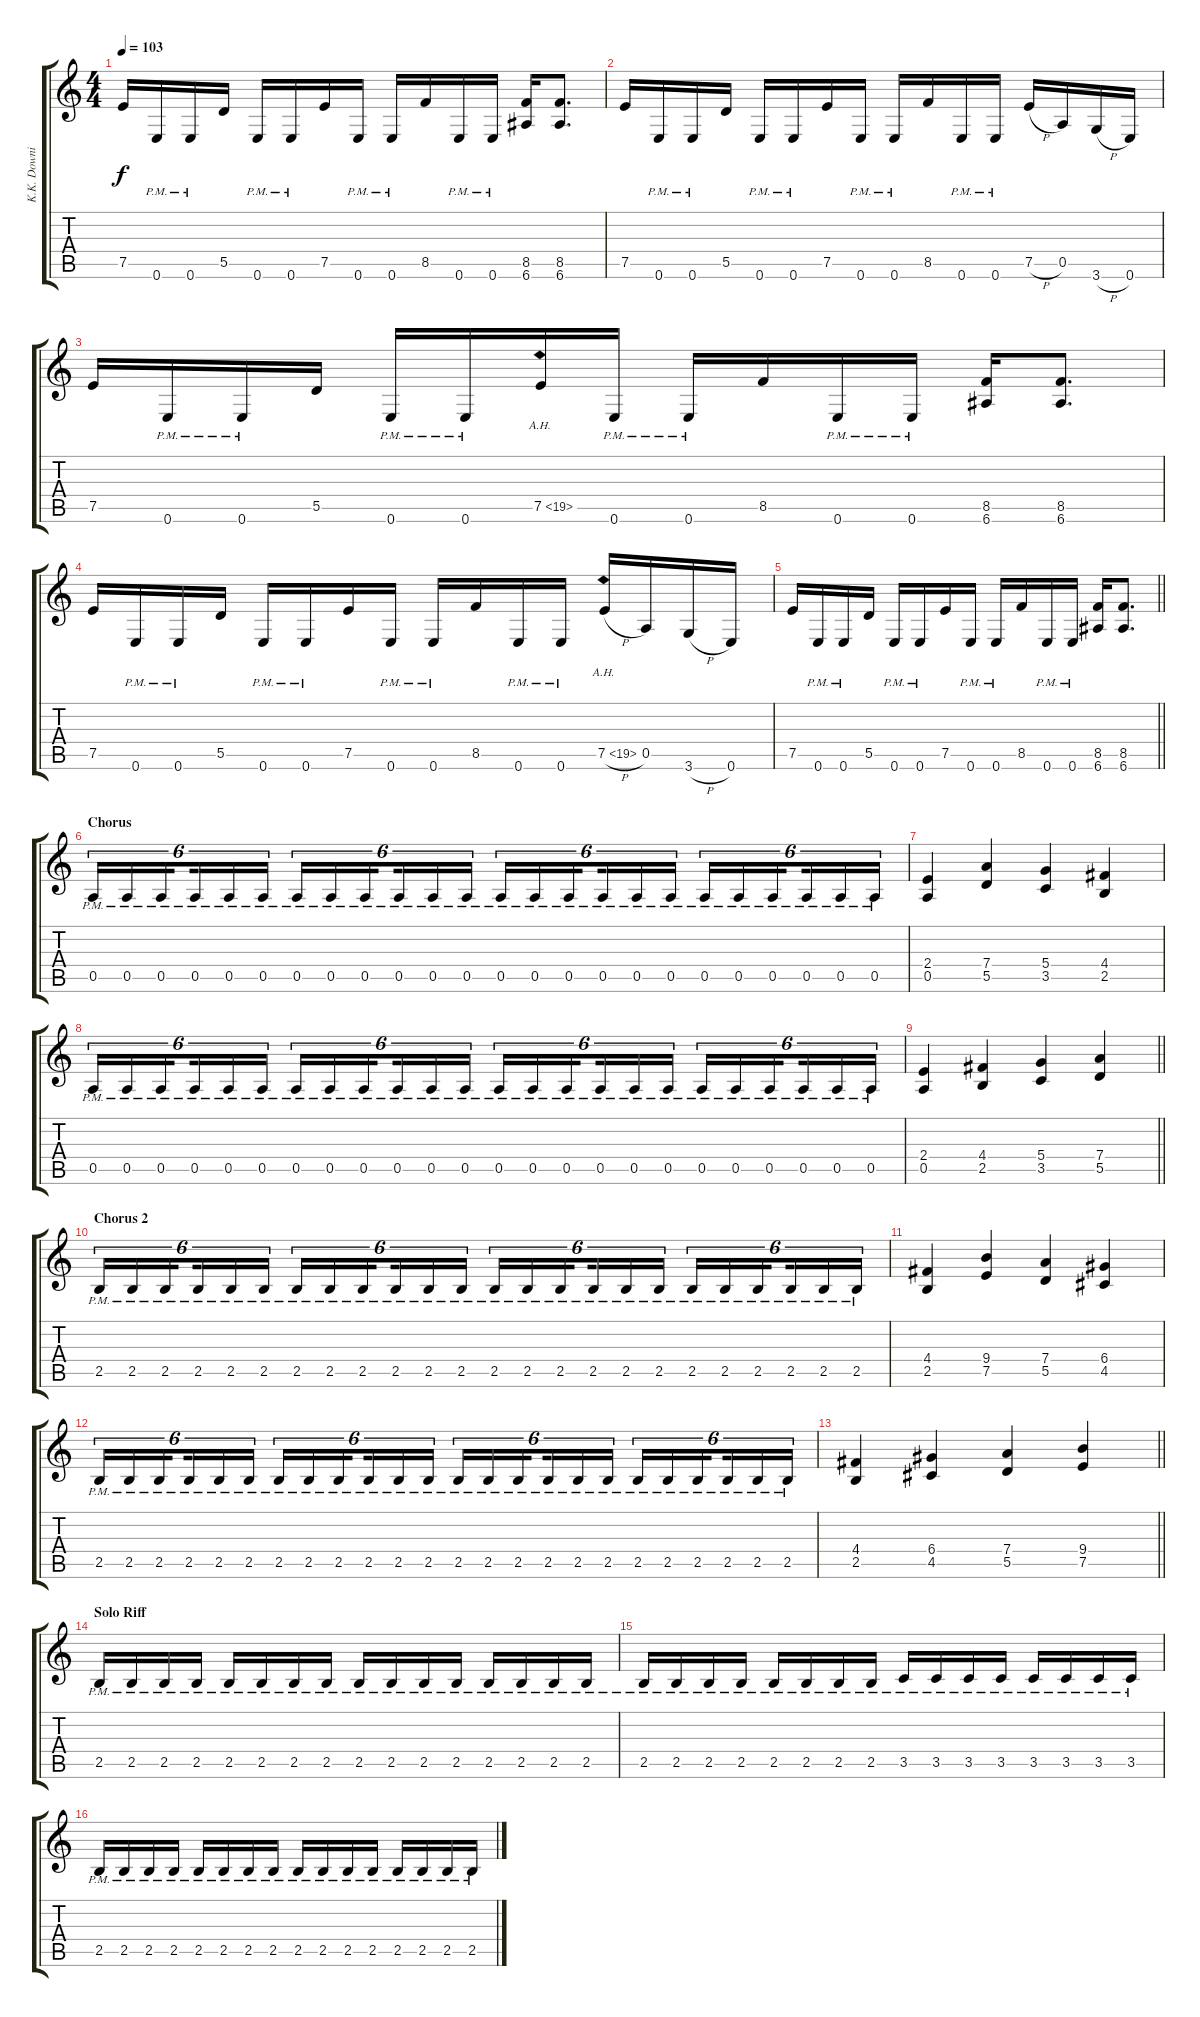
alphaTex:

\track ("K.K. Downing" "K.K. Downi") {instrument distortionguitar}
\staff {score tabs}
\tuning (E4 B3 G3 D3 A2 E2) {hide}
\ts (4 4)
\tempo 103
\clef g2
\ks c
7.5.16{dy f} 0.6{pm}.16 0.6{pm}.16 5.5.16 0.6{pm}.16 0.6{pm}.16 7.5.16 0.6{pm}.16 0.6{pm}.16 8.5.16 0.6{pm}.16 0.6{pm}.16 (8.5 6.6).16 (8.5 6.6).8{d} |
7.5.16 0.6{pm}.16 0.6{pm}.16 5.5.16 0.6{pm}.16 0.6{pm}.16 7.5.16 0.6{pm}.16 0.6{pm}.16 8.5.16 0.6{pm}.16 0.6{pm}.16 7.5{h}.16 0.5.16 3.6{h}.16 0.6.16 |
7.5.16 0.6{pm}.16 0.6{pm}.16 5.5.16 0.6{pm}.16 0.6{pm}.16 7.5{ah 12}.16 0.6{pm}.16 0.6{pm}.16 8.5.16 0.6{pm}.16 0.6{pm}.16 (8.5 6.6).16 (8.5 6.6).8{d} |
7.5.16 0.6{pm}.16 0.6{pm}.16 5.5.16 0.6{pm}.16 0.6{pm}.16 7.5.16 0.6{pm}.16 0.6{pm}.16 8.5.16 0.6{pm}.16 0.6{pm}.16 7.5{ah 12 h}.16 0.5.16 3.6{h}.16 0.6.16 |
\barLineRight lightlight
7.5.16 0.6{pm}.16 0.6{pm}.16 5.5.16 0.6{pm}.16 0.6{pm}.16 7.5.16 0.6{pm}.16 0.6{pm}.16 8.5.16 0.6{pm}.16 0.6{pm}.16 (8.5 6.6).16 (8.5 6.6).8{d} |
\section ("" "Chorus")
0.5{pm}.16{tu (6 4)} 0.5{pm}.16{tu (6 4)} 0.5{pm}.16{tu (6 4) beam splitsecondary} 0.5{pm}.16{tu (6 4)} 0.5{pm}.16{tu (6 4)} 0.5{pm}.16{tu (6 4)} 0.5{pm}.16{tu (6 4)} 0.5{pm}.16{tu (6 4)} 0.5{pm}.16{tu (6 4) beam splitsecondary} 0.5{pm}.16{tu (6 4)} 0.5{pm}.16{tu (6 4)} 0.5{pm}.16{tu (6 4)} 0.5{pm}.16{tu (6 4)} 0.5{pm}.16{tu (6 4)} 0.5{pm}.16{tu (6 4) beam splitsecondary} 0.5{pm}.16{tu (6 4)} 0.5{pm}.16{tu (6 4)} 0.5{pm}.16{tu (6 4)} 0.5{pm}.16{tu (6 4)} 0.5{pm}.16{tu (6 4)} 0.5{pm}.16{tu (6 4) beam splitsecondary} 0.5{pm}.16{tu (6 4)} 0.5{pm}.16{tu (6 4)} 0.5{pm}.16{tu (6 4)} |
(2.4 0.5).4 (7.4 5.5).4 (5.4 3.5).4 (4.4 2.5).4 |
0.5{pm}.16{tu (6 4)} 0.5{pm}.16{tu (6 4)} 0.5{pm}.16{tu (6 4) beam splitsecondary} 0.5{pm}.16{tu (6 4)} 0.5{pm}.16{tu (6 4)} 0.5{pm}.16{tu (6 4)} 0.5{pm}.16{tu (6 4)} 0.5{pm}.16{tu (6 4)} 0.5{pm}.16{tu (6 4) beam splitsecondary} 0.5{pm}.16{tu (6 4)} 0.5{pm}.16{tu (6 4)} 0.5{pm}.16{tu (6 4)} 0.5{pm}.16{tu (6 4)} 0.5{pm}.16{tu (6 4)} 0.5{pm}.16{tu (6 4) beam splitsecondary} 0.5{pm}.16{tu (6 4)} 0.5{pm}.16{tu (6 4)} 0.5{pm}.16{tu (6 4)} 0.5{pm}.16{tu (6 4)} 0.5{pm}.16{tu (6 4)} 0.5{pm}.16{tu (6 4) beam splitsecondary} 0.5{pm}.16{tu (6 4)} 0.5{pm}.16{tu (6 4)} 0.5{pm}.16{tu (6 4)} |
\barLineRight lightlight
(2.4 0.5).4 (4.4 2.5).4 (5.4 3.5).4 (7.4 5.5).4 |
\section ("" "Chorus 2")
2.5{pm}.16{tu (6 4)} 2.5{pm}.16{tu (6 4)} 2.5{pm}.16{tu (6 4) beam splitsecondary} 2.5{pm}.16{tu (6 4)} 2.5{pm}.16{tu (6 4)} 2.5{pm}.16{tu (6 4)} 2.5{pm}.16{tu (6 4)} 2.5{pm}.16{tu (6 4)} 2.5{pm}.16{tu (6 4) beam splitsecondary} 2.5{pm}.16{tu (6 4)} 2.5{pm}.16{tu (6 4)} 2.5{pm}.16{tu (6 4)} 2.5{pm}.16{tu (6 4)} 2.5{pm}.16{tu (6 4)} 2.5{pm}.16{tu (6 4) beam splitsecondary} 2.5{pm}.16{tu (6 4)} 2.5{pm}.16{tu (6 4)} 2.5{pm}.16{tu (6 4)} 2.5{pm}.16{tu (6 4)} 2.5{pm}.16{tu (6 4)} 2.5{pm}.16{tu (6 4) beam splitsecondary} 2.5{pm}.16{tu (6 4)} 2.5{pm}.16{tu (6 4)} 2.5{pm}.16{tu (6 4)} |
(4.4 2.5).4 (9.4 7.5).4 (7.4 5.5).4 (6.4 4.5).4 |
2.5{pm}.16{tu (6 4)} 2.5{pm}.16{tu (6 4)} 2.5{pm}.16{tu (6 4) beam splitsecondary} 2.5{pm}.16{tu (6 4)} 2.5{pm}.16{tu (6 4)} 2.5{pm}.16{tu (6 4)} 2.5{pm}.16{tu (6 4)} 2.5{pm}.16{tu (6 4)} 2.5{pm}.16{tu (6 4) beam splitsecondary} 2.5{pm}.16{tu (6 4)} 2.5{pm}.16{tu (6 4)} 2.5{pm}.16{tu (6 4)} 2.5{pm}.16{tu (6 4)} 2.5{pm}.16{tu (6 4)} 2.5{pm}.16{tu (6 4) beam splitsecondary} 2.5{pm}.16{tu (6 4)} 2.5{pm}.16{tu (6 4)} 2.5{pm}.16{tu (6 4)} 2.5{pm}.16{tu (6 4)} 2.5{pm}.16{tu (6 4)} 2.5{pm}.16{tu (6 4) beam splitsecondary} 2.5{pm}.16{tu (6 4)} 2.5{pm}.16{tu (6 4)} 2.5{pm}.16{tu (6 4)} |
\barLineRight lightlight
(4.4 2.5).4 (6.4 4.5).4 (7.4 5.5).4 (9.4 7.5).4 |
\section ("" "Solo Riff")
2.5{pm}.16 2.5{pm}.16 2.5{pm}.16 2.5{pm}.16 2.5{pm}.16 2.5{pm}.16 2.5{pm}.16 2.5{pm}.16 2.5{pm}.16 2.5{pm}.16 2.5{pm}.16 2.5{pm}.16 2.5{pm}.16 2.5{pm}.16 2.5{pm}.16 2.5{pm}.16 |
2.5{pm}.16 2.5{pm}.16 2.5{pm}.16 2.5{pm}.16 2.5{pm}.16 2.5{pm}.16 2.5{pm}.16 2.5{pm}.16 3.5{pm}.16 3.5{pm}.16 3.5{pm}.16 3.5{pm}.16 3.5{pm}.16 3.5{pm}.16 3.5{pm}.16 3.5{pm}.16 |
2.5{pm}.16 2.5{pm}.16 2.5{pm}.16 2.5{pm}.16 2.5{pm}.16 2.5{pm}.16 2.5{pm}.16 2.5{pm}.16 2.5{pm}.16 2.5{pm}.16 2.5{pm}.16 2.5{pm}.16 2.5{pm}.16 2.5{pm}.16 2.5{pm}.16 2.5{pm}.16
